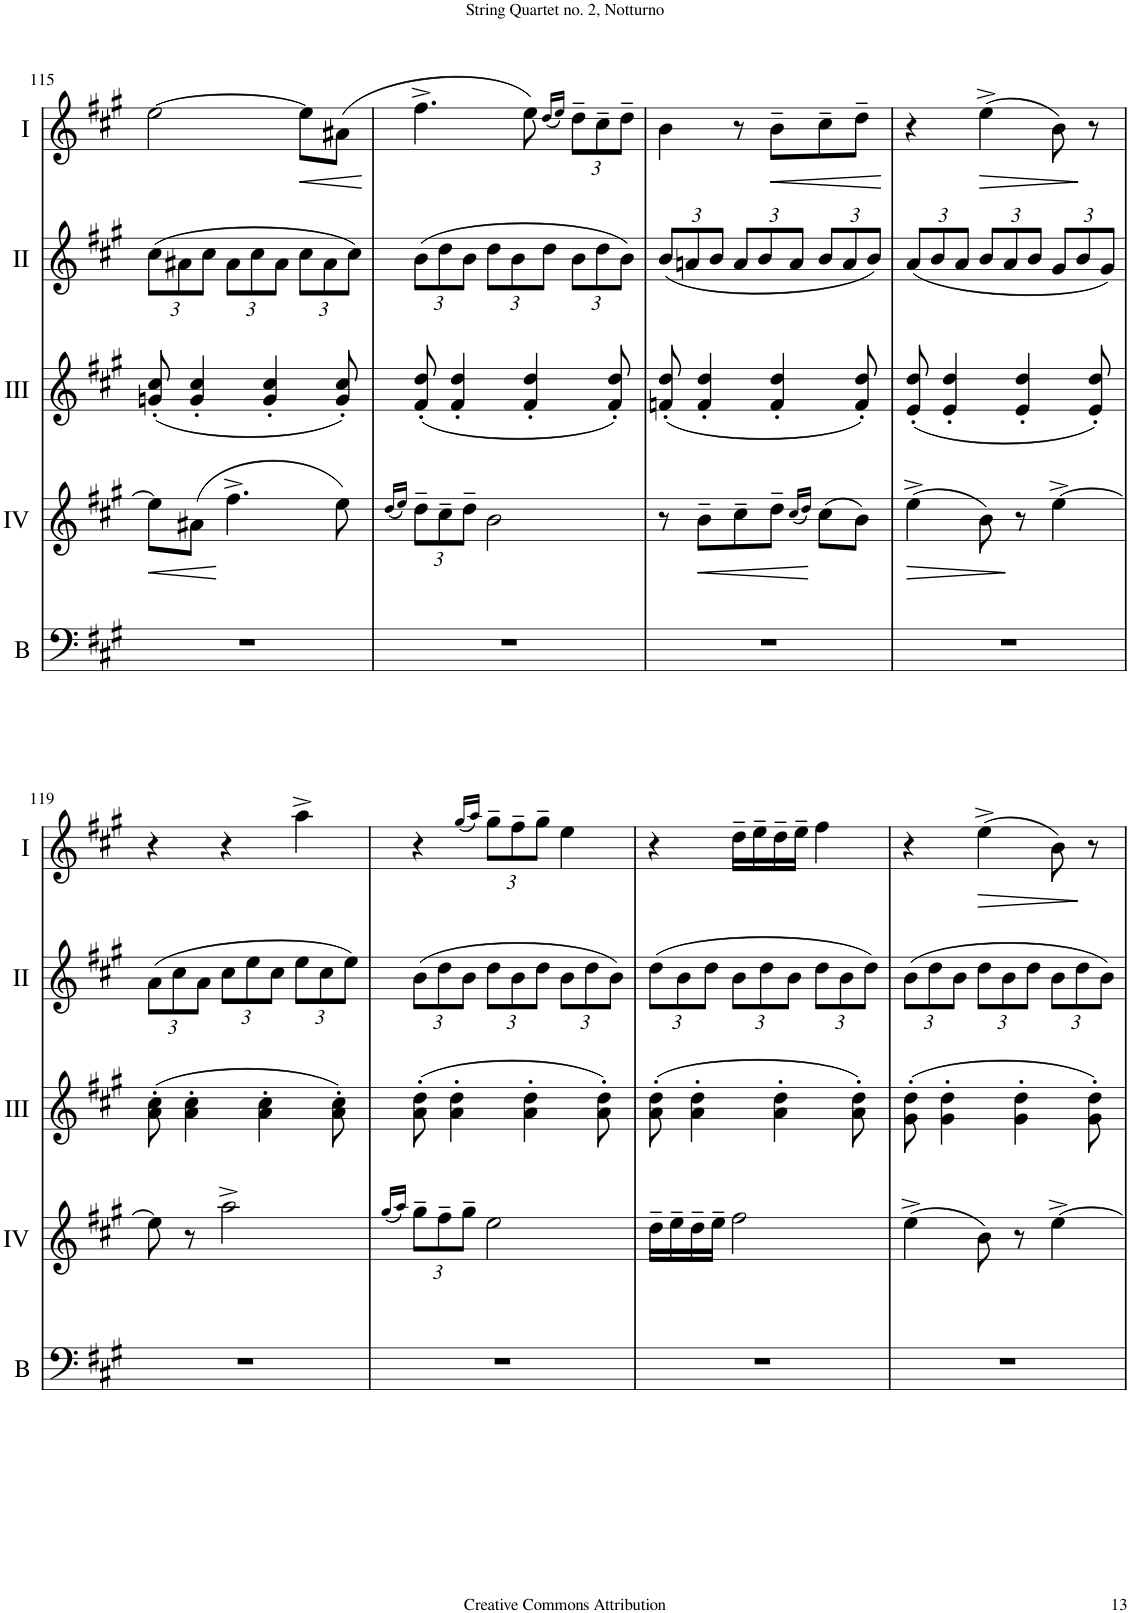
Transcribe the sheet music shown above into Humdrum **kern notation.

**kern	**kern	**dynam	**kern	**kern	**kern	**dynam
*part5	*part4	*part4	*part3	*part2	*part1	*part1
*staff5	*staff4	*staff4	*staff3	*staff2	*staff1	*staff1
*I"Bass	*I"Acc. 4	*	*I"Acc. 3	*I"Acc. 2	*I"Acc. 1	*
*I'B	*	*	*	*	*	*
!!LO:PB:g=z
*clefF4	*clefG2	*	*clefG2	*clefG2	*clefG2	*
*Trd7c12	*Trd7c12	*	*Trd7c12	*	*	*
*k[f#c#g#]	*k[f#c#g#]	*	*k[f#c#g#]	*k[f#c#g#]	*k[f#c#g#]	*
*M3/4	*M3/4	*	*M3/4	*M3/4	*M3/4	*
=115	=115	=115	=115	=115	=115	=115
!	!	!LO:HP:b	!	!	!	!
*	*	*	*	*Xbrackettup	*	*
2.r	8ee\L]	<	(8gn/' 8cc#/'	(12cc#\L	[2ee\	.
.	.	.	.	12a#X\	.	.
.	(8a#X\J	.	4g/' 4cc#/'	.	.	.
.	.	.	.	12cc#\J	.	.
.	4.ff#^\	[	.	12a#\L	.	.
.	.	.	.	12cc#\	.	.
.	.	.	4g/' 4cc#/'	.	.	.
.	.	.	.	12a#\J	.	.
!	!	!	!	!	!	!LO:HP:b
.	.	.	.	12cc#\L	8ee\L]	<
.	.	.	.	12a#\	.	.
.	8ee\)	.	8g/' 8cc#/')	.	(8a#X\J	.
.	.	.	.	12cc#\J)	.	.
.	.	.	.	.	.	[
=116	=116	=116	=116	=116	=116	=116
.	(16qdd/LL	.	.	.	.	.
.	16qee/JJ)	.	.	.	.	.
*	*Xbrackettup	*	*	*	*	*
2.r	12dd~\L	.	(8f#/' 8dd/'	(12b\L	4.ff#^\	.
.	12cc#~\	.	.	12dd\	.	.
.	.	.	4f#/' 4dd/'	.	.	.
.	12dd~\J	.	.	12b\J	.	.
.	2b\	.	.	12dd\L	.	.
.	.	.	.	12b\	.	.
.	.	.	4f#/' 4dd/'	.	8ee\)	.
.	.	.	.	12dd\J	.	.
.	.	.	.	.	(16qdd/LL	.
.	.	.	.	.	16qee/JJ)	.
*	*	*	*	*	*Xbrackettup	*
.	.	.	.	12b\L	12dd~\L	.
.	.	.	.	12dd\	12cc#~\	.
.	.	.	8f#/' 8dd/')	.	.	.
.	.	.	.	12b\J)	12dd~\J	.
=117	=117	=117	=117	=117	=117	=117
2.r	8r	.	(8fn/' 8dd/'	(12b/L	4b\	.
.	.	.	.	12an/	.	.
!	!	!LO:HP:b	!	!	!	!
.	8b~\L	<	4f/' 4dd/'	.	.	.
.	.	.	.	12b/J	.	.
.	8cc#~\	.	.	12a/L	8r	.
.	.	.	.	12b/	.	.
!	!	!	!	!	!	!LO:HP:b
.	8dd~\J	.	4f/' 4dd/'	.	8b~\L	<
.	.	.	.	12a/J	.	.
.	(16qcc#/LL	.	.	.	.	.
.	16qdd/JJ)	.	.	.	.	.
.	(8cc#\L	[	.	12b/L	8cc#~\	.
.	.	.	.	12a/	.	.
.	8b\J)	.	8f/' 8dd/')	.	8dd~\J	.
.	.	.	.	12b/J)	.	.
.	.	.	.	.	.	[
=118	=118	=118	=118	=118	=118	=118
!	!	!LO:HP:b	!	!	!	!
2.r	(4ee^\	>	(8e/' 8dd/'	(12a/L	4r	.
.	.	.	.	12b/	.	.
.	.	.	4e/' 4dd/'	.	.	.
.	.	.	.	12a/J	.	.
!	!	!	!	!	!	!LO:HP:b
.	8b\)	.	.	12b/L	(4ee^\	>
.	.	.	.	12a/	.	.
.	8r	]	4e/' 4dd/'	.	.	.
.	.	.	.	12b/J	.	.
.	[4ee^\	.	.	12g#/L	8b\)	.
.	.	.	.	12b/	.	.
.	.	.	8e/' 8dd/')	.	8r	]
.	.	.	.	12g#/J)	.	.
!!LO:LB:g=z
=119	=119	=119	=119	=119	=119	=119
2.r	8ee\]	.	(8a\' 8cc#\'	(12a\L	4r	.
.	.	.	.	12cc#\	.	.
.	8r	.	4a\' 4cc#\'	.	.	.
.	.	.	.	12a\J	.	.
.	2aa^\	.	.	12cc#\L	4r	.
.	.	.	.	12ee\	.	.
.	.	.	4a\' 4cc#\'	.	.	.
.	.	.	.	12cc#\J	.	.
.	.	.	.	12ee\L	4aa^\	.
.	.	.	.	12cc#\	.	.
.	.	.	8a\' 8cc#\')	.	.	.
.	.	.	.	12ee\J)	.	.
=120	=120	=120	=120	=120	=120	=120
.	(16qgg#/LL	.	.	.	.	.
.	16qaa/JJ)	.	.	.	.	.
2.r	12gg#~\L	.	(8a\' 8dd\'	(12b\L	4r	.
.	12ff#~\	.	.	12dd\	.	.
.	.	.	4a\' 4dd\'	.	.	.
.	12gg#~\J	.	.	12b\J	.	.
.	.	.	.	.	(16qgg#/LL	.
.	.	.	.	.	16qaa/JJ)	.
.	2ee\	.	.	12dd\L	12gg#~\L	.
.	.	.	.	12b\	12ff#~\	.
.	.	.	4a\' 4dd\'	.	.	.
.	.	.	.	12dd\J	12gg#~\J	.
.	.	.	.	12b\L	4ee\	.
.	.	.	.	12dd\	.	.
.	.	.	8a\' 8dd\')	.	.	.
.	.	.	.	12b\J)	.	.
=121	=121	=121	=121	=121	=121	=121
2.r	16dd~\LL	.	(8a\' 8dd\'	(12dd\L	4r	.
.	16ee~\	.	.	.	.	.
.	.	.	.	12b\	.	.
.	16dd~\	.	4a\' 4dd\'	.	.	.
.	.	.	.	12dd\J	.	.
.	16ee~\JJ	.	.	.	.	.
.	2ff#\	.	.	12b\L	16dd~\LL	.
.	.	.	.	.	16ee~\	.
.	.	.	.	12dd\	.	.
.	.	.	4a\' 4dd\'	.	16dd~\	.
.	.	.	.	12b\J	.	.
.	.	.	.	.	16ee~\JJ	.
.	.	.	.	12dd\L	4ff#\	.
.	.	.	.	12b\	.	.
.	.	.	8a\' 8dd\')	.	.	.
.	.	.	.	12dd\J)	.	.
=122	=122	=122	=122	=122	=122	=122
2.r	(4ee^\	.	(8g#\' 8dd\'	(12b\L	4r	.
.	.	.	.	12dd\	.	.
.	.	.	4g#\' 4dd\'	.	.	.
.	.	.	.	12b\J	.	.
!	!	!	!	!	!	!LO:HP:b
.	8b\)	.	.	12dd\L	(4ee^\	>
.	.	.	.	12b\	.	.
.	8r	.	4g#\' 4dd\'	.	.	.
.	.	.	.	12dd\J	.	.
.	[4ee^\	.	.	12b\L	8b\)	.
.	.	.	.	12dd\	.	.
.	.	.	8g#\' 8dd\')	.	8r	]
.	.	.	.	12b\J)	.	.
=	=	=	=	=	=	=
*-	*-	*-	*-	*-	*-	*-
